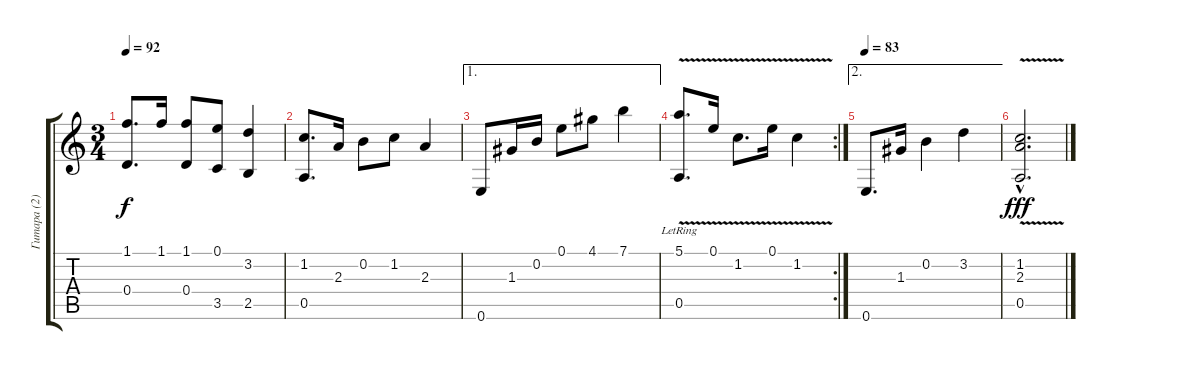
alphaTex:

\track ("Гитара (2)" "Гитара (2)") {instrument acousticguitarsteel}
\staff {score tabs}
\tuning (E4 B3 G3 D3 A2 E2) {hide}
\ts (3 4)
\tempo 92
\clef g2
\ks c
(1.1 0.4).8{d dy f} 1.1.16 (1.1 0.4).8 (0.1 3.5).8 (3.2 2.5).4 |
(1.2 0.5).8{d} 2.3.16 0.2.8 1.2.8 2.3.4 |
\ae 1
0.6.8 1.3.16 0.2.16 0.1.8 4.1.8 7.1.4 |
\rc 2
(5.1{v lr} 0.5{v lr}).8{d} 0.1{v}.16 1.2{v}.8{d} 0.1{v}.16 1.2{v}.4 |
\ae 2
\tempo 83
0.6.8{d} 1.3.16 0.2.4 3.2.4 |
(1.2 2.3 0.5{v hac}).2{d dy fff}
